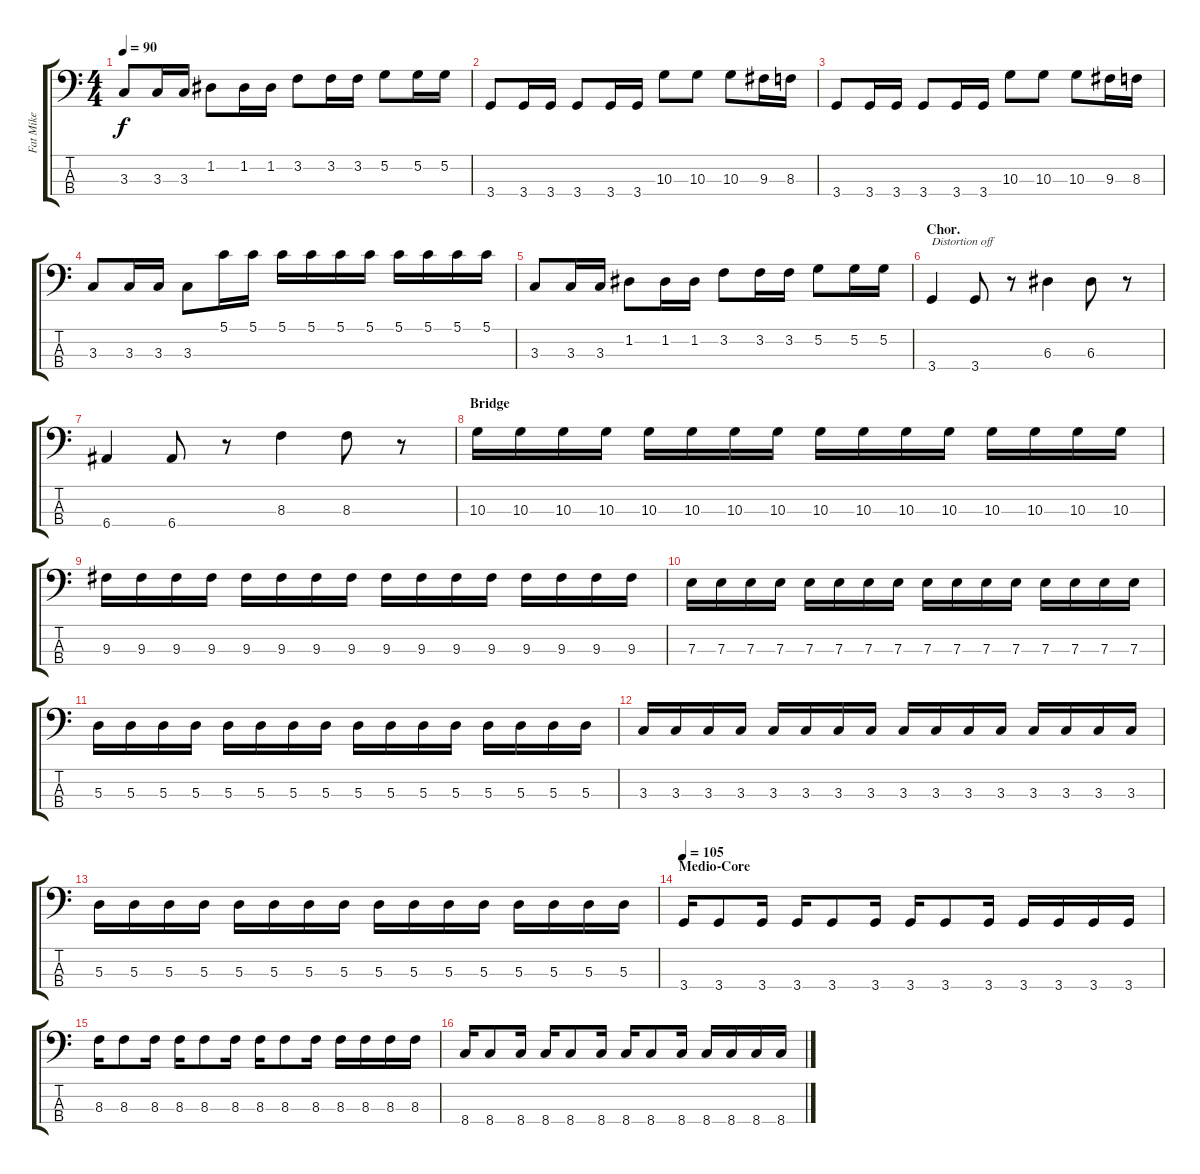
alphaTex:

\track ("Fat Mike" "Fat Mike") {instrument electricbassfinger}
\staff {score tabs}
\tuning (G2 D2 A1 E1) {hide}
\ts (4 4)
\tempo 90
\clef f4
\ks c
3.3.8{dy f} 3.3.16 3.3.16 1.2.8 1.2.16 1.2.16 3.2.8 3.2.16 3.2.16 5.2.8 5.2.16 5.2.16 |
3.4.8 3.4.16 3.4.16 3.4.8 3.4.16 3.4.16 10.3.8 10.3.8 10.3.8 9.3.16 8.3.16 |
3.4.8 3.4.16 3.4.16 3.4.8 3.4.16 3.4.16 10.3.8 10.3.8 10.3.8 9.3.16 8.3.16 |
3.3.8 3.3.16 3.3.16 3.3.8 5.1.16 5.1.16 5.1.16 5.1.16 5.1.16 5.1.16 5.1.16 5.1.16 5.1.16 5.1.16 |
3.3.8 3.3.16 3.3.16 1.2.8 1.2.16 1.2.16 3.2.8 3.2.16 3.2.16 5.2.8 5.2.16 5.2.16 |
\section ("" "Chor.")
3.4.4{txt "Distortion off" instrument electricbassfinger} 3.4.8 r.8 6.3.4 6.3.8 r.8 |
6.4.4 6.4.8 r.8 8.3.4 8.3.8 r.8 |
\section ("" "Bridge")
10.3.16 10.3.16 10.3.16 10.3.16 10.3.16 10.3.16 10.3.16 10.3.16 10.3.16 10.3.16 10.3.16 10.3.16 10.3.16 10.3.16 10.3.16 10.3.16 |
9.3.16 9.3.16 9.3.16 9.3.16 9.3.16 9.3.16 9.3.16 9.3.16 9.3.16 9.3.16 9.3.16 9.3.16 9.3.16 9.3.16 9.3.16 9.3.16 |
7.3.16 7.3.16 7.3.16 7.3.16 7.3.16 7.3.16 7.3.16 7.3.16 7.3.16 7.3.16 7.3.16 7.3.16 7.3.16 7.3.16 7.3.16 7.3.16 |
5.3.16 5.3.16 5.3.16 5.3.16 5.3.16 5.3.16 5.3.16 5.3.16 5.3.16 5.3.16 5.3.16 5.3.16 5.3.16 5.3.16 5.3.16 5.3.16 |
3.3.16 3.3.16 3.3.16 3.3.16 3.3.16 3.3.16 3.3.16 3.3.16 3.3.16 3.3.16 3.3.16 3.3.16 3.3.16 3.3.16 3.3.16 3.3.16 |
5.3.16 5.3.16 5.3.16 5.3.16 5.3.16 5.3.16 5.3.16 5.3.16 5.3.16 5.3.16 5.3.16 5.3.16 5.3.16 5.3.16 5.3.16 5.3.16 |
\section ("" "Medio-Core")
\tempo 105
3.4.16 3.4.8 3.4.16 3.4.16 3.4.8 3.4.16 3.4.16 3.4.8 3.4.16 3.4.16 3.4.16 3.4.16 3.4.16 |
8.3.16 8.3.8 8.3.16 8.3.16 8.3.8 8.3.16 8.3.16 8.3.8 8.3.16 8.3.16 8.3.16 8.3.16 8.3.16 |
8.4.16 8.4.8 8.4.16 8.4.16 8.4.8 8.4.16 8.4.16 8.4.8 8.4.16 8.4.16 8.4.16 8.4.16 8.4.16
